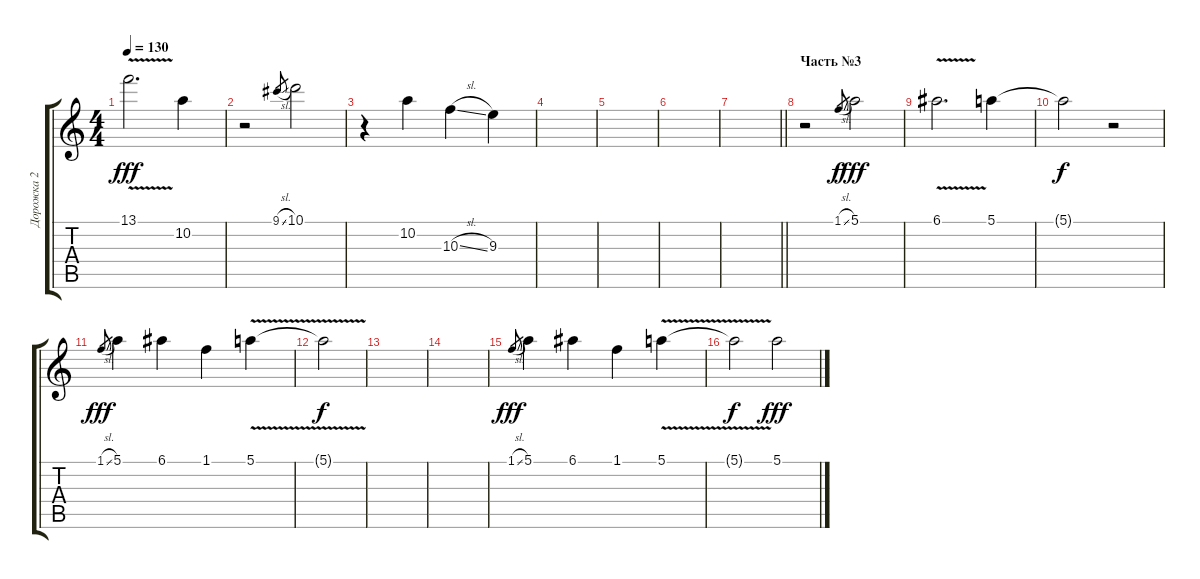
\track ("Дорожка 2" "Дорожка 2") {instrument acousticguitarsteel}
\staff {score tabs}
\tuning (E4 B3 G3 D3 A2 E2) {hide}
\ts (4 4)
\tempo 130
\clef g2
\ks c
13.1{v}.2{d dy fff} 10.2.4 |
r.2 9.1{sl}.8{gr} 10.1.2 |
r.4 10.2.4 10.3{sl}.4 9.3.4 |
|
|
|
\barLineRight lightlight
|
\section ("" "Часть №3")
r.2 1.1{sl}.8{gr dy f} 5.1.2{dy fff} |
6.1{v}.2{d} 5.1.4 |
5.1{t}.2{dy f} r.2 |
1.1{sl}.8{gr dy fff} 5.1.4 6.1.4 1.1.4 5.1{v}.4 |
5.1{t}.2{dy f} |
|
|
1.1{sl}.8{gr dy fff} 5.1.4 6.1.4 1.1.4 5.1{v}.4 |
5.1{t}.2{dy f} 5.1.2{dy fff}
